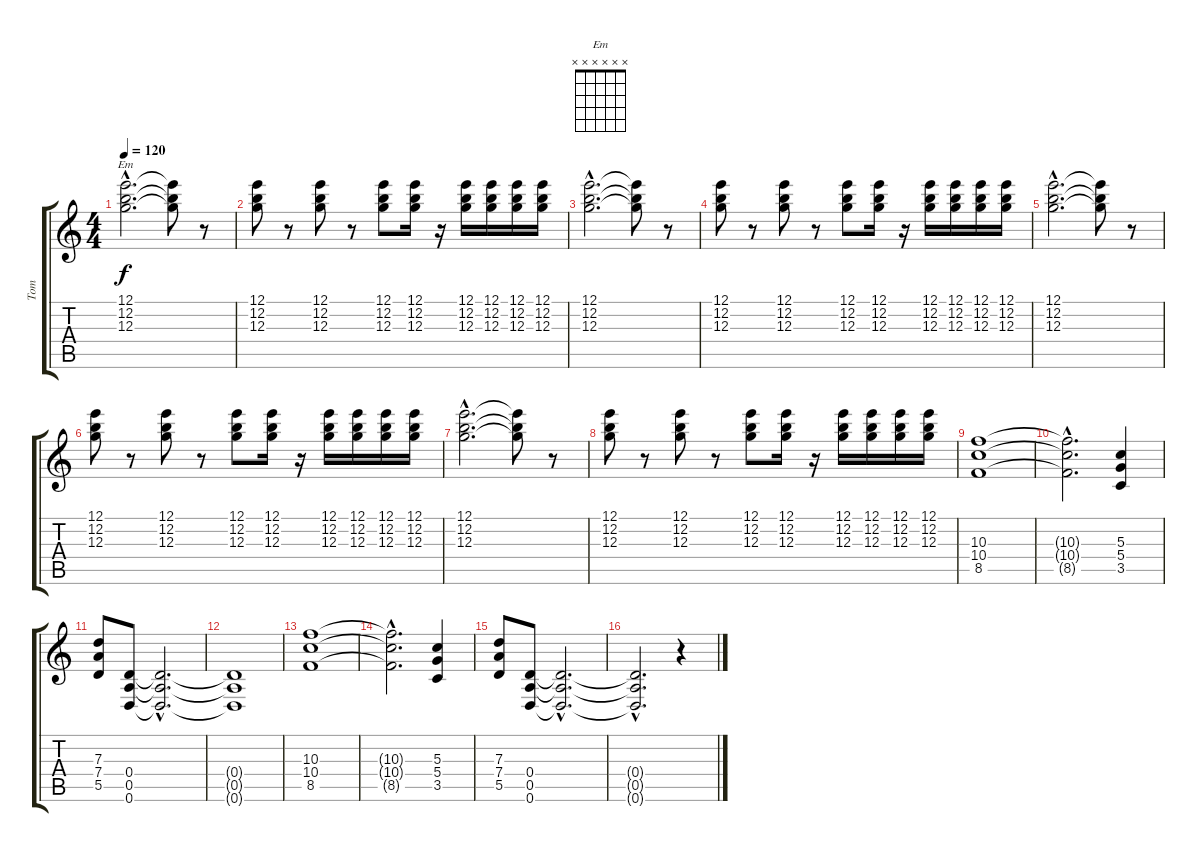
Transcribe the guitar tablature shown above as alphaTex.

\track ("Tom" "Tom") {instrument overdrivenguitar}
\staff {score tabs}
\tuning (E4 B3 G3 D3 A2 D2) {hide}
\chord ("Em" x x x x x x)
\ts (4 4)
\tempo 120
\clef g2
\ks c
(12.1{hac} 12.2{hac} 12.3{hac}).2{d ch "Em" dy f} (12.1{t} 12.2{t} 12.3{t}).8 r.8 |
(12.1 12.2 12.3).8 r.8 (12.1 12.2 12.3).8 r.8 (12.1 12.2 12.3).8 (12.1 12.2 12.3).16 r.16 (12.1 12.2 12.3).16 (12.1 12.2 12.3).16 (12.1 12.2 12.3).16 (12.1 12.2 12.3).16 |
(12.1{hac} 12.2{hac} 12.3{hac}).2{d} (12.1{t} 12.2{t} 12.3{t}).8 r.8 |
(12.1 12.2 12.3).8 r.8 (12.1 12.2 12.3).8 r.8 (12.1 12.2 12.3).8 (12.1 12.2 12.3).16 r.16 (12.1 12.2 12.3).16 (12.1 12.2 12.3).16 (12.1 12.2 12.3).16 (12.1 12.2 12.3).16 |
(12.1{hac} 12.2{hac} 12.3{hac}).2{d} (12.1{t} 12.2{t} 12.3{t}).8 r.8 |
(12.1 12.2 12.3).8 r.8 (12.1 12.2 12.3).8 r.8 (12.1 12.2 12.3).8 (12.1 12.2 12.3).16 r.16 (12.1 12.2 12.3).16 (12.1 12.2 12.3).16 (12.1 12.2 12.3).16 (12.1 12.2 12.3).16 |
(12.1{hac} 12.2{hac} 12.3{hac}).2{d} (12.1{t} 12.2{t} 12.3{t}).8 r.8 |
(12.1 12.2 12.3).8 r.8 (12.1 12.2 12.3).8 r.8 (12.1 12.2 12.3).8 (12.1 12.2 12.3).16 r.16 (12.1 12.2 12.3).16 (12.1 12.2 12.3).16 (12.1 12.2 12.3).16 (12.1 12.2 12.3).16 |
(10.3 10.4 8.5).1 |
(10.3{hac t} 10.4{hac t} 8.5{hac t}).2{d} (5.3 5.4 3.5).4 |
(7.3 7.4 5.5).8 (0.4 0.5 0.6).8 (0.4{hac t} 0.5{hac t} 0.6{hac t}).2{d} |
(0.4{t} 0.5{t} 0.6{t}).1 |
(10.3 10.4 8.5).1 |
(10.3{hac t} 10.4{hac t} 8.5{hac t}).2{d} (5.3 5.4 3.5).4 |
(7.3 7.4 5.5).8 (0.4 0.5 0.6).8 (0.4{hac t} 0.5{hac t} 0.6{hac t}).2{d} |
(0.4{hac t} 0.5{hac t} 0.6{hac t}).2{d} r.4
